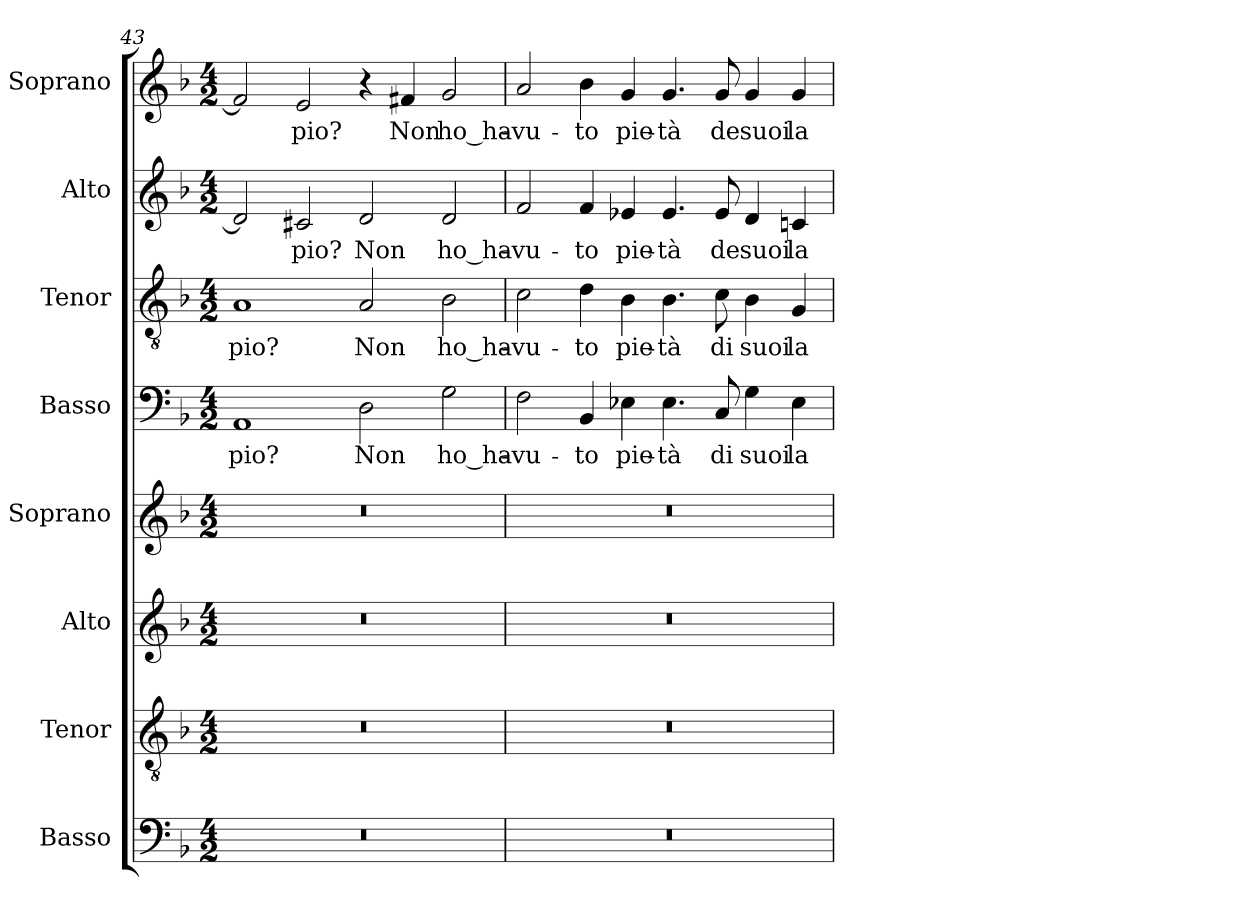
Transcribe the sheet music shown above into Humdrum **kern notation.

**kern	**kern	**kern	**kern	**kern	**text	**kern	**text	**kern	**text	**kern	**text
*part8	*part7	*part6	*part5	*part4	*part4	*part3	*part3	*part2	*part2	*part1	*part1
*staff8	*staff7	*staff6	*staff5	*staff4	*staff4	*staff3	*staff3	*staff2	*staff2	*staff1	*staff1
*I"Basso	*I"Tenor	*I"Alto	*I"Soprano	*I"Basso	*	*I"Tenor	*	*I"Alto	*	*I"Soprano	*
*	*I'T.	*I'A.	*I'Sop.	*	*	*I'T.	*	*I'A.	*	*I'Sop.	*
*clefF4	*clefGv2	*clefG2	*clefG2	*clefF4	*	*clefGv2	*	*clefG2	*	*clefG2	*
*	*ITrd7c12	*	*	*	*	*ITrd7c12	*	*	*	*	*
*k[b-]	*k[b-]	*k[b-]	*k[b-]	*k[b-]	*	*k[b-]	*	*k[b-]	*	*k[b-]	*
*F:	*F:	*F:	*F:	*F:	*	*F:	*	*F:	*	*F:	*
*M4/2	*M4/2	*M4/2	*M4/2	*M4/2	*	*M4/2	*	*M4/2	*	*M4/2	*
=43	=43	=43	=43	=43	=43	=43	=43	=43	=43	=43	=43
!LO:N:vis=1	!LO:N:vis=1	!LO:N:vis=1	!LO:N:vis=1	!	!	!	!	!	!	!	!
!	!	!	!	!	!LO:LY:b:color=#000000	!	!	!	!	!	!
!	!	!	!	!	!	!	!LO:LY:b:color=#000000	!	!	!	!
0r	0r	0r	0r	1AAi	-pio?	1AAi	-pio?	2di/]	.	2fi/]	.
!	!	!	!	!	!	!	!	!	!LO:LY:b:color=#000000	!	!
!	!	!	!	!	!	!	!	!	!	!	!LO:LY:b:color=#000000
.	.	.	.	.	.	.	.	2c#Xi/	-pio?	2ei/	-pio?
!	!	!	!	!	!LO:LY:b:color=#000000	!	!	!	!	!	!
!	!	!	!	!	!	!	!LO:LY:b:color=#000000	!	!	!	!
!	!	!	!	!	!	!	!	!	!LO:LY:b:color=#000000	!	!
.	.	.	.	2Di\	Non	2AAi/	Non	2di/	Non	4r	.
!	!	!	!	!	!	!	!	!	!	!	!LO:LY:b:color=#000000
.	.	.	.	.	.	.	.	.	.	4f#Xi/	Non
!	!	!	!	!	!LO:LY:b:color=#000000	!	!	!	!	!	!
!	!	!	!	!	!	!	!LO:LY:b:color=#000000	!	!	!	!
!	!	!	!	!	!	!	!	!	!LO:LY:b:color=#000000	!	!
!	!	!	!	!	!	!	!	!	!	!	!LO:LY:b:color=#000000
.	.	.	.	2Gi\	ho_ha-	2BB-i\	ho_ha-	2di/	ho_ha-	2gi/	ho_ha-
=44	=44	=44	=44	=44	=44	=44	=44	=44	=44	=44	=44
!LO:N:vis=1	!LO:N:vis=1	!LO:N:vis=1	!LO:N:vis=1	!	!	!	!	!	!	!	!
!	!	!	!	!	!LO:LY:b:color=#000000	!	!	!	!	!	!
!	!	!	!	!	!	!	!LO:LY:b:color=#000000	!	!	!	!
!	!	!	!	!	!	!	!	!	!LO:LY:b:color=#000000	!	!
!	!	!	!	!	!	!	!	!	!	!	!LO:LY:b:color=#000000
0r	0r	0r	0r	2Fi\	-vu-	2Ci\	-vu-	2fi/	-vu-	2ai/	-vu-
!	!	!	!	!	!LO:LY:b:color=#000000	!	!	!	!	!	!
!	!	!	!	!	!	!	!LO:LY:b:color=#000000	!	!	!	!
!	!	!	!	!	!	!	!	!	!LO:LY:b:color=#000000	!	!
!	!	!	!	!	!	!	!	!	!	!	!LO:LY:b:color=#000000
.	.	.	.	4BB-i/	-to	4Di\	-to	4fi/	-to	4b-i\	-to
!	!	!	!	!	!LO:LY:b:color=#000000	!	!	!	!	!	!
!	!	!	!	!	!	!	!LO:LY:b:color=#000000	!	!	!	!
!	!	!	!	!	!	!	!	!	!LO:LY:b:color=#000000	!	!
!	!	!	!	!	!	!	!	!	!	!	!LO:LY:b:color=#000000
.	.	.	.	4E-Xi\	pie-	4BB-i\	pie-	4e-Xi/	pie-	4gi/	pie-
!	!	!	!	!	!LO:LY:b:color=#000000	!	!	!	!	!	!
!	!	!	!	!	!	!	!LO:LY:b:color=#000000	!	!	!	!
!	!	!	!	!	!	!	!	!	!LO:LY:b:color=#000000	!	!
!	!	!	!	!	!	!	!	!	!	!	!LO:LY:b:color=#000000
.	.	.	.	4.E-i\	-tà	4.BB-i\	-tà	4.e-i/	-tà	4.gi/	-tà
!	!	!	!	!	!LO:LY:b:color=#000000	!	!	!	!	!	!
!	!	!	!	!	!	!	!LO:LY:b:color=#000000	!	!	!	!
!	!	!	!	!	!	!	!	!	!LO:LY:b:color=#000000	!	!
!	!	!	!	!	!	!	!	!	!	!	!LO:LY:b:color=#000000
.	.	.	.	8Ci/	di	8Ci\	di	8e-i/	de	8gi/	de
!	!	!	!	!	!LO:LY:b:color=#000000	!	!	!	!	!	!
!	!	!	!	!	!	!	!LO:LY:b:color=#000000	!	!	!	!
!	!	!	!	!	!	!	!	!	!LO:LY:b:color=#000000	!	!
!	!	!	!	!	!	!	!	!	!	!	!LO:LY:b:color=#000000
.	.	.	.	4Gi\	suoi	4BB-i\	suoi	4di/	suoi	4gi/	suoi
!	!	!	!	!	!LO:LY:b:color=#000000	!	!	!	!	!	!
!	!	!	!	!	!	!	!LO:LY:b:color=#000000	!	!	!	!
!	!	!	!	!	!	!	!	!	!LO:LY:b:color=#000000	!	!
!	!	!	!	!	!	!	!	!	!	!	!LO:LY:b:color=#000000
.	.	.	.	4E-i\	la-	4GGi/	la-	4cni/	la-	4gi/	la-
=	=	=	=	=	=	=	=	=	=	=	=
*-	*-	*-	*-	*-	*-	*-	*-	*-	*-	*-	*-
